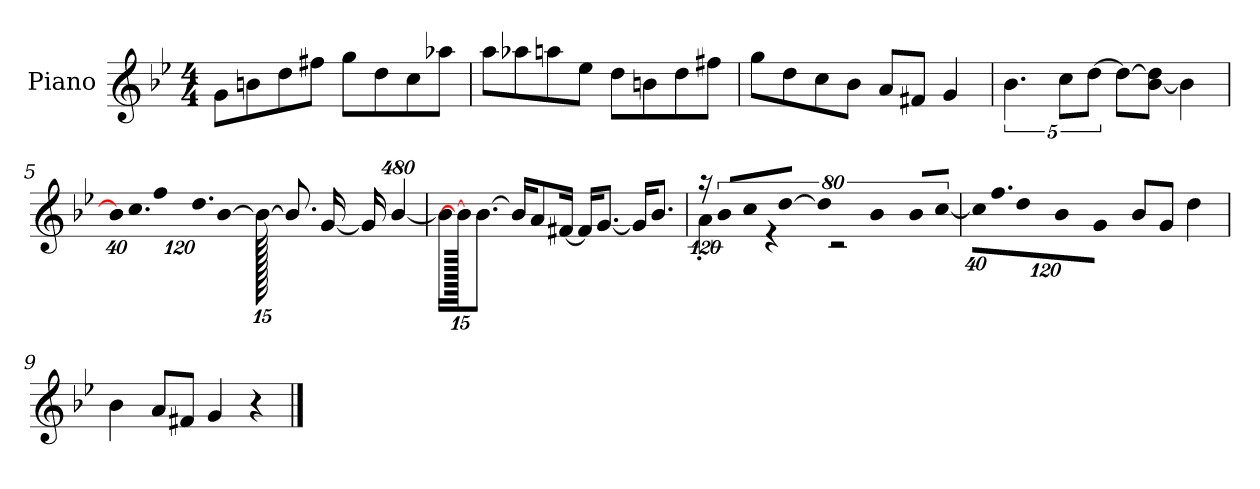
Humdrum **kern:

**kern
*part1
*staff1
*I"Piano
*I'P-no
*clefG2
*k[b-e-]
*M4/4
*MM90
=1
8g\L
8bn\
8dd\
8ff#X\J
8gg\L
8dd\
8cc\
8aa-X\J
=2
8aa\L
8aa-X\
8aan\
8ee-\J
8dd\L
8bn\
8dd\
8ff#X\J
=3
8gg\L
8dd\
8cc\
8b-\J
8a/L
8f#X/J
4g/
=4
5.b-\
10cc\L
[10dd\J
8dd\L_
[8b-\ 8dd\]J
4b-\]
!!LO:LB:g=z
=5
*Xbrackettup
!LO:N:vis=32
640%23b-\KLL]
!LO:N:vis=16.
960%103cc\J
!LO:N:vis=8
960%137ff\
!LO:N:vis=16.
960%103dd\L
[384%41b-\J
1920b-\_
8.b-/L]
[16g/Jk
16g/KL]
[1920%359b-/
=6
16b-\KL]
1920b-/_
[8.b-\J
16b-/KL]
8a/
[16f#X/Jk
16f#/KL]
[8.g/J
16g/KL]
8.b-/J
=7
*brackettup
!LO:N:vis=16
*^
1920%107r	4a'\
!LO:N:vis=8	!
640%71b-/L	.
!LO:N:vis=8	!
640%71cc/	.
.	4r
!LO:N:vis=16	!
[1920%107dd/Jk	.
!LO:N:vis=4	!
1920%427dd/]	.
.	2r
!LO:N:vis=4	!
1920%427b-/	.
!LO:N:vis=8	!
640%71b-/L	.
!LO:N:vis=8	!
[640%71cc/J	.
*v	*v
=8
*Xbrackettup
!LO:N:vis=32
640%23cc\KLL]
!LO:N:vis=16.
960%103ff\J
!LO:N:vis=8
960%137dd\
!LO:N:vis=8
960%137b-\
!LO:N:vis=16
1920%137g\Jk
8b-/L
8g/J
4dd\
!!LO:LB:g=z
=9
4b-\
8a/L
8f#X/J
4g/
4r
==
*-
